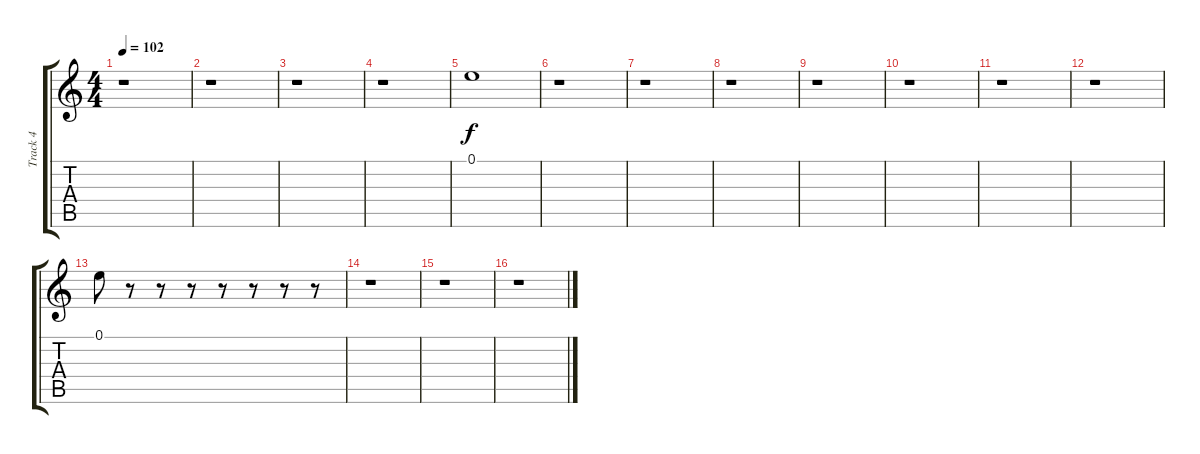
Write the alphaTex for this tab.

\track ("Track 4" "Track 4") {instrument acousticguitarsteel}
\staff {score tabs}
\tuning (E4 B3 G3 D3 A2 E2) {hide}
\ts (4 4)
\tempo 102
\clef g2
\ks c
r.1{dy f} |
r.1 |
r.1 |
r.1 |
0.1.1 |
r.1 |
r.1 |
r.1 |
r.1 |
r.1 |
r.1 |
r.1 |
0.1.8 r.8 r.8 r.8 r.8 r.8 r.8 r.8 |
r.1 |
r.1 |
r.1
